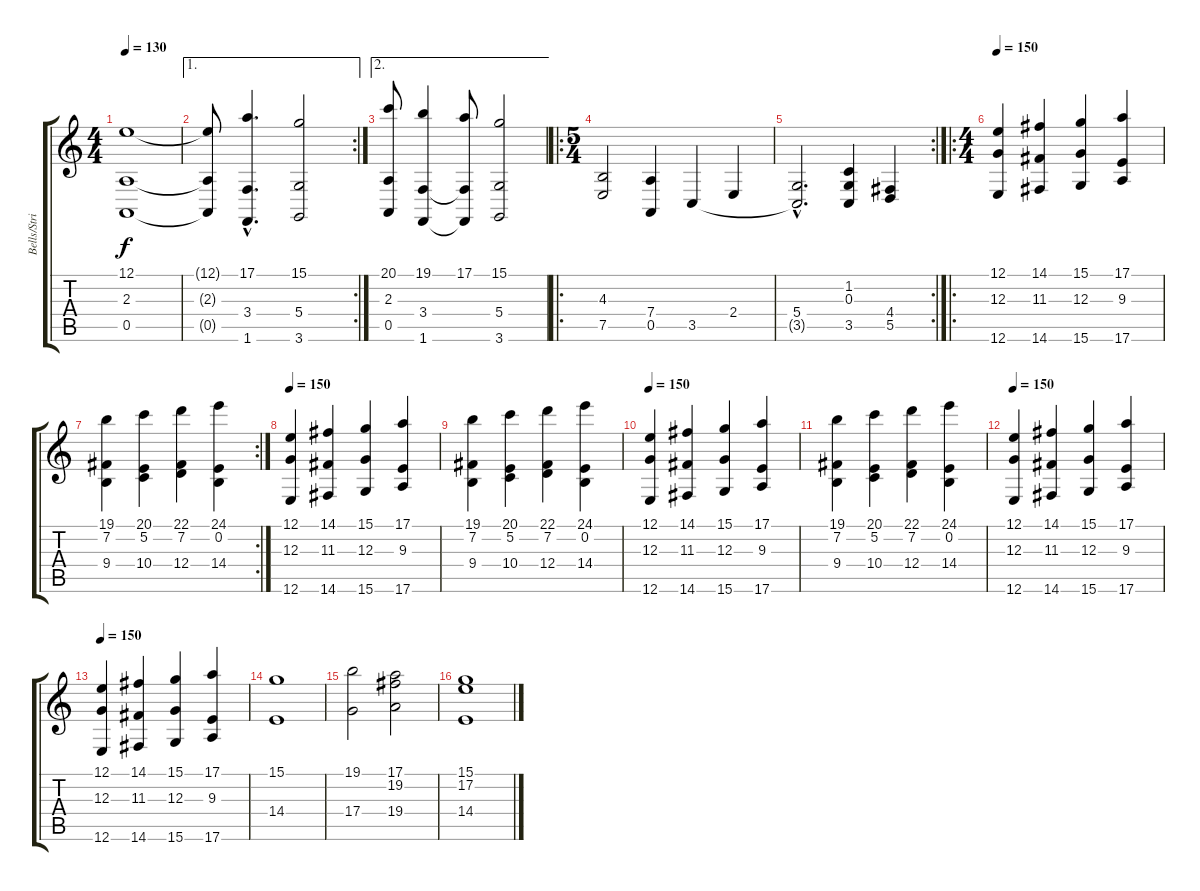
\track ("Bells/Strings" "Bells/Stri") {instrument tubularbells}
\staff {score tabs}
\tuning (E4 B3 G3 D3 A2 E2) {hide}
\ts (4 4)
\tempo 130
\clef g2
\ks c
(12.1 2.3 0.5).1{dy f} |
\ae 1
\rc 2
(12.1{t} 2.3{t} 0.5{t}).8 (17.1{hac} 3.4{hac} 1.6{hac}).4{d} (15.1 5.4 3.6).2 |
\ae 2
(20.1 2.3 0.5).8 (19.1 3.4 1.6).4 (17.1 3.4{t} 1.6{t}).8 (15.1 5.4 3.6).2 |
\ro
\ts (5 4)
(4.3 7.5).2 (7.4 0.5).4 3.5.4 2.4.4 |
\rc 2
(5.4{hac} 3.5{hac t}).2{d} (1.2 0.3 3.5).4 (4.4 5.5).4 |
\ro
\ts (4 4)
\tempo 150
(12.1 12.3 12.6).4 (14.1 11.3 14.6).4 (15.1 12.3 15.6).4 (17.1 9.3 17.6).4 |
\rc 2
(19.1 7.2 9.4).4 (20.1 5.2 10.4).4 (22.1 7.2 12.4).4 (24.1 0.2 14.4).4 |
\tempo 150
(12.1 12.3 12.6).4 (14.1 11.3 14.6).4 (15.1 12.3 15.6).4 (17.1 9.3 17.6).4 |
(19.1 7.2 9.4).4 (20.1 5.2 10.4).4 (22.1 7.2 12.4).4 (24.1 0.2 14.4).4 |
\tempo 150
(12.1 12.3 12.6).4 (14.1 11.3 14.6).4 (15.1 12.3 15.6).4 (17.1 9.3 17.6).4 |
(19.1 7.2 9.4).4 (20.1 5.2 10.4).4 (22.1 7.2 12.4).4 (24.1 0.2 14.4).4 |
\tempo 150
(12.1 12.3 12.6).4 (14.1 11.3 14.6).4 (15.1 12.3 15.6).4 (17.1 9.3 17.6).4 |
\tempo 150
(12.1 12.3 12.6).4 (14.1 11.3 14.6).4 (15.1 12.3 15.6).4 (17.1 9.3 17.6).4 |
(15.1 14.4).1{volume 13 instrument stringensemble1} |
(19.1 17.4).2 (17.1 19.2 19.4).2 |
(15.1 17.2 14.4).1
